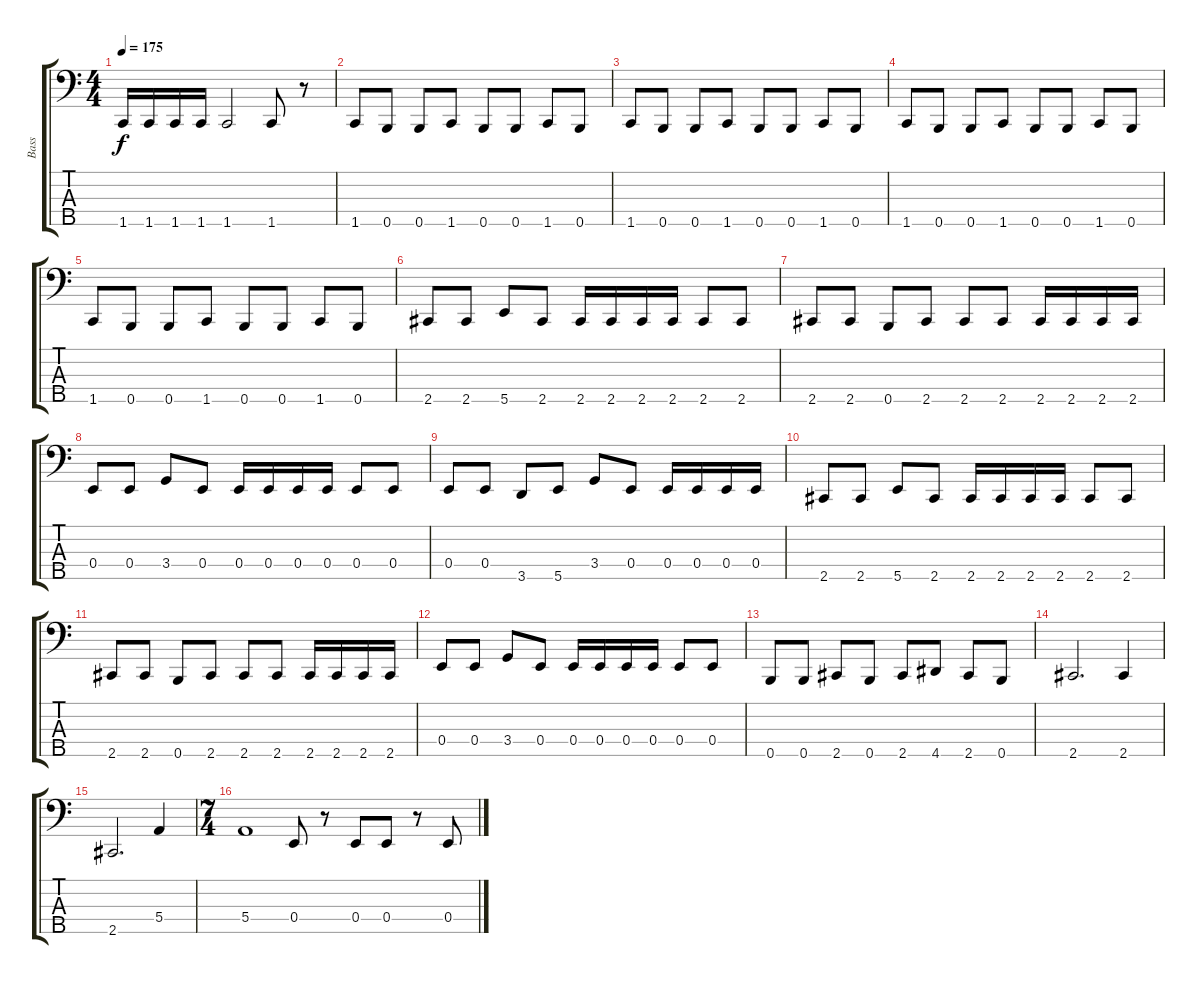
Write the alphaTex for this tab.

\track ("Bass" "Bass") {instrument electricbassfinger}
\staff {score tabs}
\tuning (G2 D2 A1 E1 B0) {hide}
\ts (4 4)
\tempo 175
\clef f4
\ks c
1.5.16{dy f} 1.5.16 1.5.16 1.5.16 1.5.2 1.5.8 r.8 |
1.5.8 0.5.8 0.5.8 1.5.8 0.5.8 0.5.8 1.5.8 0.5.8 |
1.5.8 0.5.8 0.5.8 1.5.8 0.5.8 0.5.8 1.5.8 0.5.8 |
1.5.8 0.5.8 0.5.8 1.5.8 0.5.8 0.5.8 1.5.8 0.5.8 |
1.5.8 0.5.8 0.5.8 1.5.8 0.5.8 0.5.8 1.5.8 0.5.8 |
2.5.8 2.5.8 5.5.8 2.5.8 2.5.16 2.5.16 2.5.16 2.5.16 2.5.8 2.5.8 |
2.5.8 2.5.8 0.5.8 2.5.8 2.5.8 2.5.8 2.5.16 2.5.16 2.5.16 2.5.16 |
0.4.8 0.4.8 3.4.8 0.4.8 0.4.16 0.4.16 0.4.16 0.4.16 0.4.8 0.4.8 |
0.4.8 0.4.8 3.5.8 5.5.8 3.4.8 0.4.8 0.4.16 0.4.16 0.4.16 0.4.16 |
2.5.8 2.5.8 5.5.8 2.5.8 2.5.16 2.5.16 2.5.16 2.5.16 2.5.8 2.5.8 |
2.5.8 2.5.8 0.5.8 2.5.8 2.5.8 2.5.8 2.5.16 2.5.16 2.5.16 2.5.16 |
0.4.8 0.4.8 3.4.8 0.4.8 0.4.16 0.4.16 0.4.16 0.4.16 0.4.8 0.4.8 |
0.5.8 0.5.8 2.5.8 0.5.8 2.5.8 4.5.8 2.5.8 0.5.8 |
2.5.2{d} 2.5.4 |
2.5.2{d} 5.4.4 |
\ts (7 4)
5.4.1 0.4.8 r.8 0.4.8 0.4.8 r.8 0.4.8
